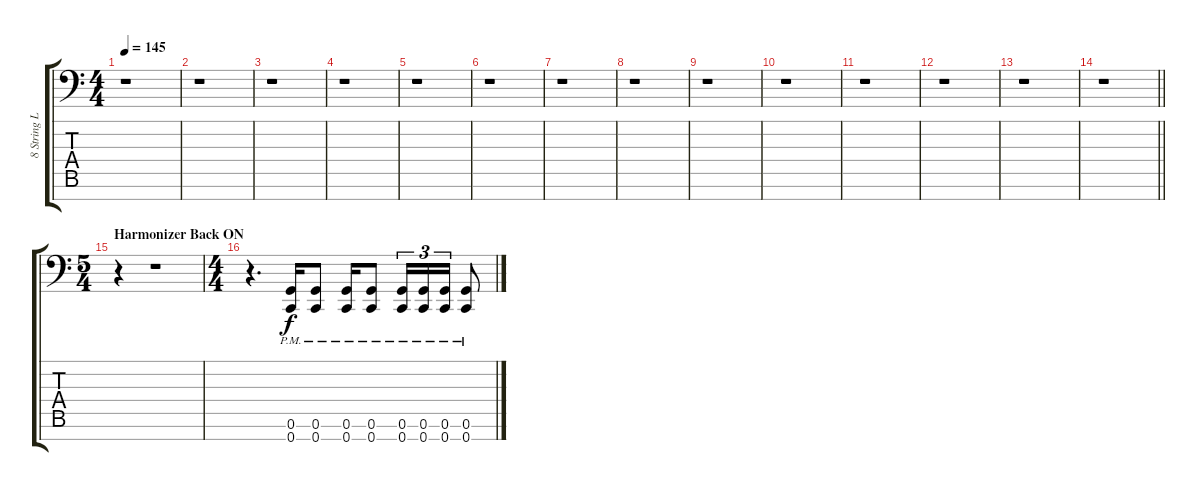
\track ("8 String LOW Harmonizer" "8 String L") {instrument distortionguitar}
\staff {score tabs}
\tuning (G3 D3 C3 G2 C2 G1 C1) {hide}
\ts (4 4)
\tempo 145
\clef f4
\ks c
r.1{dy f} |
r.1 |
r.1 |
r.1 |
r.1 |
r.1 |
r.1 |
r.1 |
r.1 |
r.1 |
r.1 |
r.1 |
r.1 |
\barLineRight lightlight
r.1 |
\ts (5 4)
\section ("" "Harmonizer Back ON")
r.4 r.1 |
\ts (4 4)
r.4{d beam merge} (0.6{pm} 0.7{pm}).16{beam merge} (0.6{pm} 0.7{pm}).8 (0.6{pm} 0.7{pm}).16 (0.6{pm} 0.7{pm}).8 (0.6{pm} 0.7{pm}).16{tu (3 2)} (0.6{pm} 0.7{pm}).16{tu (3 2)} (0.6{pm} 0.7{pm}).16{tu (3 2)} (0.6{pm} 0.7{pm}).8
